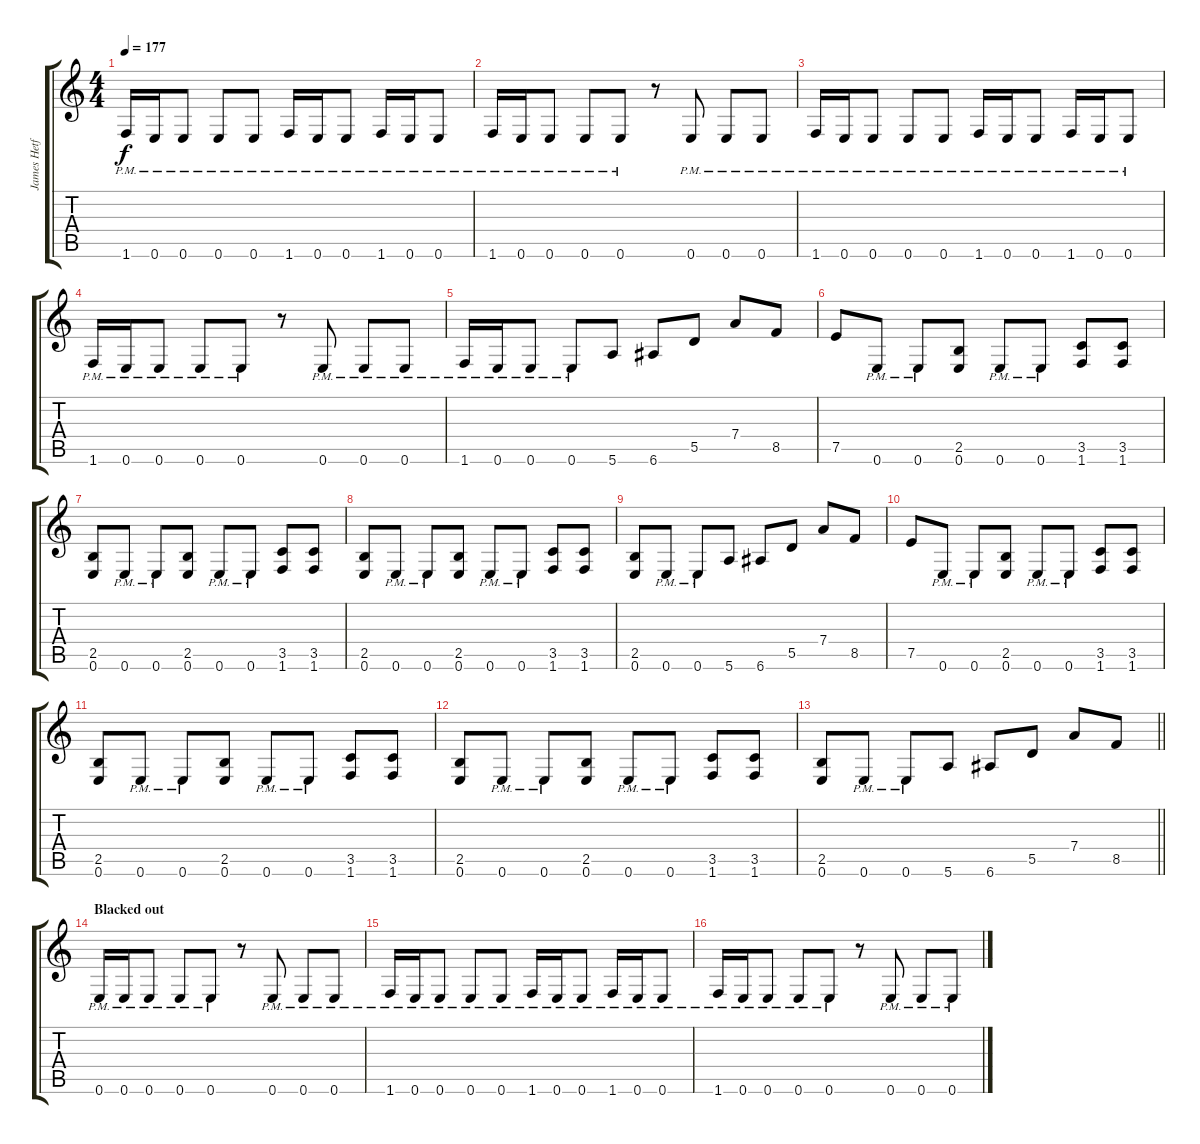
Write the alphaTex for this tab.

\track ("James Hetfield" "James Hetf") {instrument distortionguitar}
\staff {score tabs}
\tuning (E4 B3 G3 D3 A2 E2) {hide}
\ts (4 4)
\tempo 177
\clef g2
\ks c
1.6{pm}.16{dy f} 0.6{pm}.16 0.6{pm}.8 0.6{pm}.8 0.6{pm}.8 1.6{pm}.16 0.6{pm}.16 0.6{pm}.8 1.6{pm}.16 0.6{pm}.16 0.6{pm}.8 |
1.6{pm}.16 0.6{pm}.16 0.6{pm}.8 0.6{pm}.8 0.6{pm}.8 r.8 0.6{pm}.8 0.6{pm}.8 0.6{pm}.8 |
1.6{pm}.16 0.6{pm}.16 0.6{pm}.8 0.6{pm}.8 0.6{pm}.8 1.6{pm}.16 0.6{pm}.16 0.6{pm}.8 1.6{pm}.16 0.6{pm}.16 0.6{pm}.8 |
1.6{pm}.16 0.6{pm}.16 0.6{pm}.8 0.6{pm}.8 0.6{pm}.8 r.8 0.6{pm}.8 0.6{pm}.8 0.6{pm}.8 |
1.6{pm}.16 0.6{pm}.16 0.6{pm}.8 0.6{pm}.8 5.6.8 6.6.8 5.5.8 7.4.8 8.5.8 |
7.5.8 0.6{pm}.8 0.6{pm}.8 (2.5 0.6).8 0.6{pm}.8 0.6{pm}.8 (3.5 1.6).8 (3.5 1.6).8 |
(2.5 0.6).8 0.6{pm}.8 0.6{pm}.8 (2.5 0.6).8 0.6{pm}.8 0.6{pm}.8 (3.5 1.6).8 (3.5 1.6).8 |
(2.5 0.6).8 0.6{pm}.8 0.6{pm}.8 (2.5 0.6).8 0.6{pm}.8 0.6{pm}.8 (3.5 1.6).8 (3.5 1.6).8 |
(2.5 0.6).8 0.6{pm}.8 0.6{pm}.8 5.6.8 6.6.8 5.5.8 7.4.8 8.5.8 |
7.5.8 0.6{pm}.8 0.6{pm}.8 (2.5 0.6).8 0.6{pm}.8 0.6{pm}.8 (3.5 1.6).8 (3.5 1.6).8 |
(2.5 0.6).8 0.6{pm}.8 0.6{pm}.8 (2.5 0.6).8 0.6{pm}.8 0.6{pm}.8 (3.5 1.6).8 (3.5 1.6).8 |
(2.5 0.6).8 0.6{pm}.8 0.6{pm}.8 (2.5 0.6).8 0.6{pm}.8 0.6{pm}.8 (3.5 1.6).8 (3.5 1.6).8 |
\barLineRight lightlight
(2.5 0.6).8 0.6{pm}.8 0.6{pm}.8 5.6.8 6.6.8 5.5.8 7.4.8 8.5.8 |
\section ("" "Blacked out")
0.6{pm}.16 0.6{pm}.16 0.6{pm}.8 0.6{pm}.8 0.6{pm}.8 r.8 0.6{pm}.8 0.6{pm}.8 0.6{pm}.8 |
1.6{pm}.16 0.6{pm}.16 0.6{pm}.8 0.6{pm}.8 0.6{pm}.8 1.6{pm}.16 0.6{pm}.16 0.6{pm}.8 1.6{pm}.16 0.6{pm}.16 0.6{pm}.8 |
1.6{pm}.16 0.6{pm}.16 0.6{pm}.8 0.6{pm}.8 0.6{pm}.8 r.8 0.6{pm}.8 0.6{pm}.8 0.6{pm}.8
